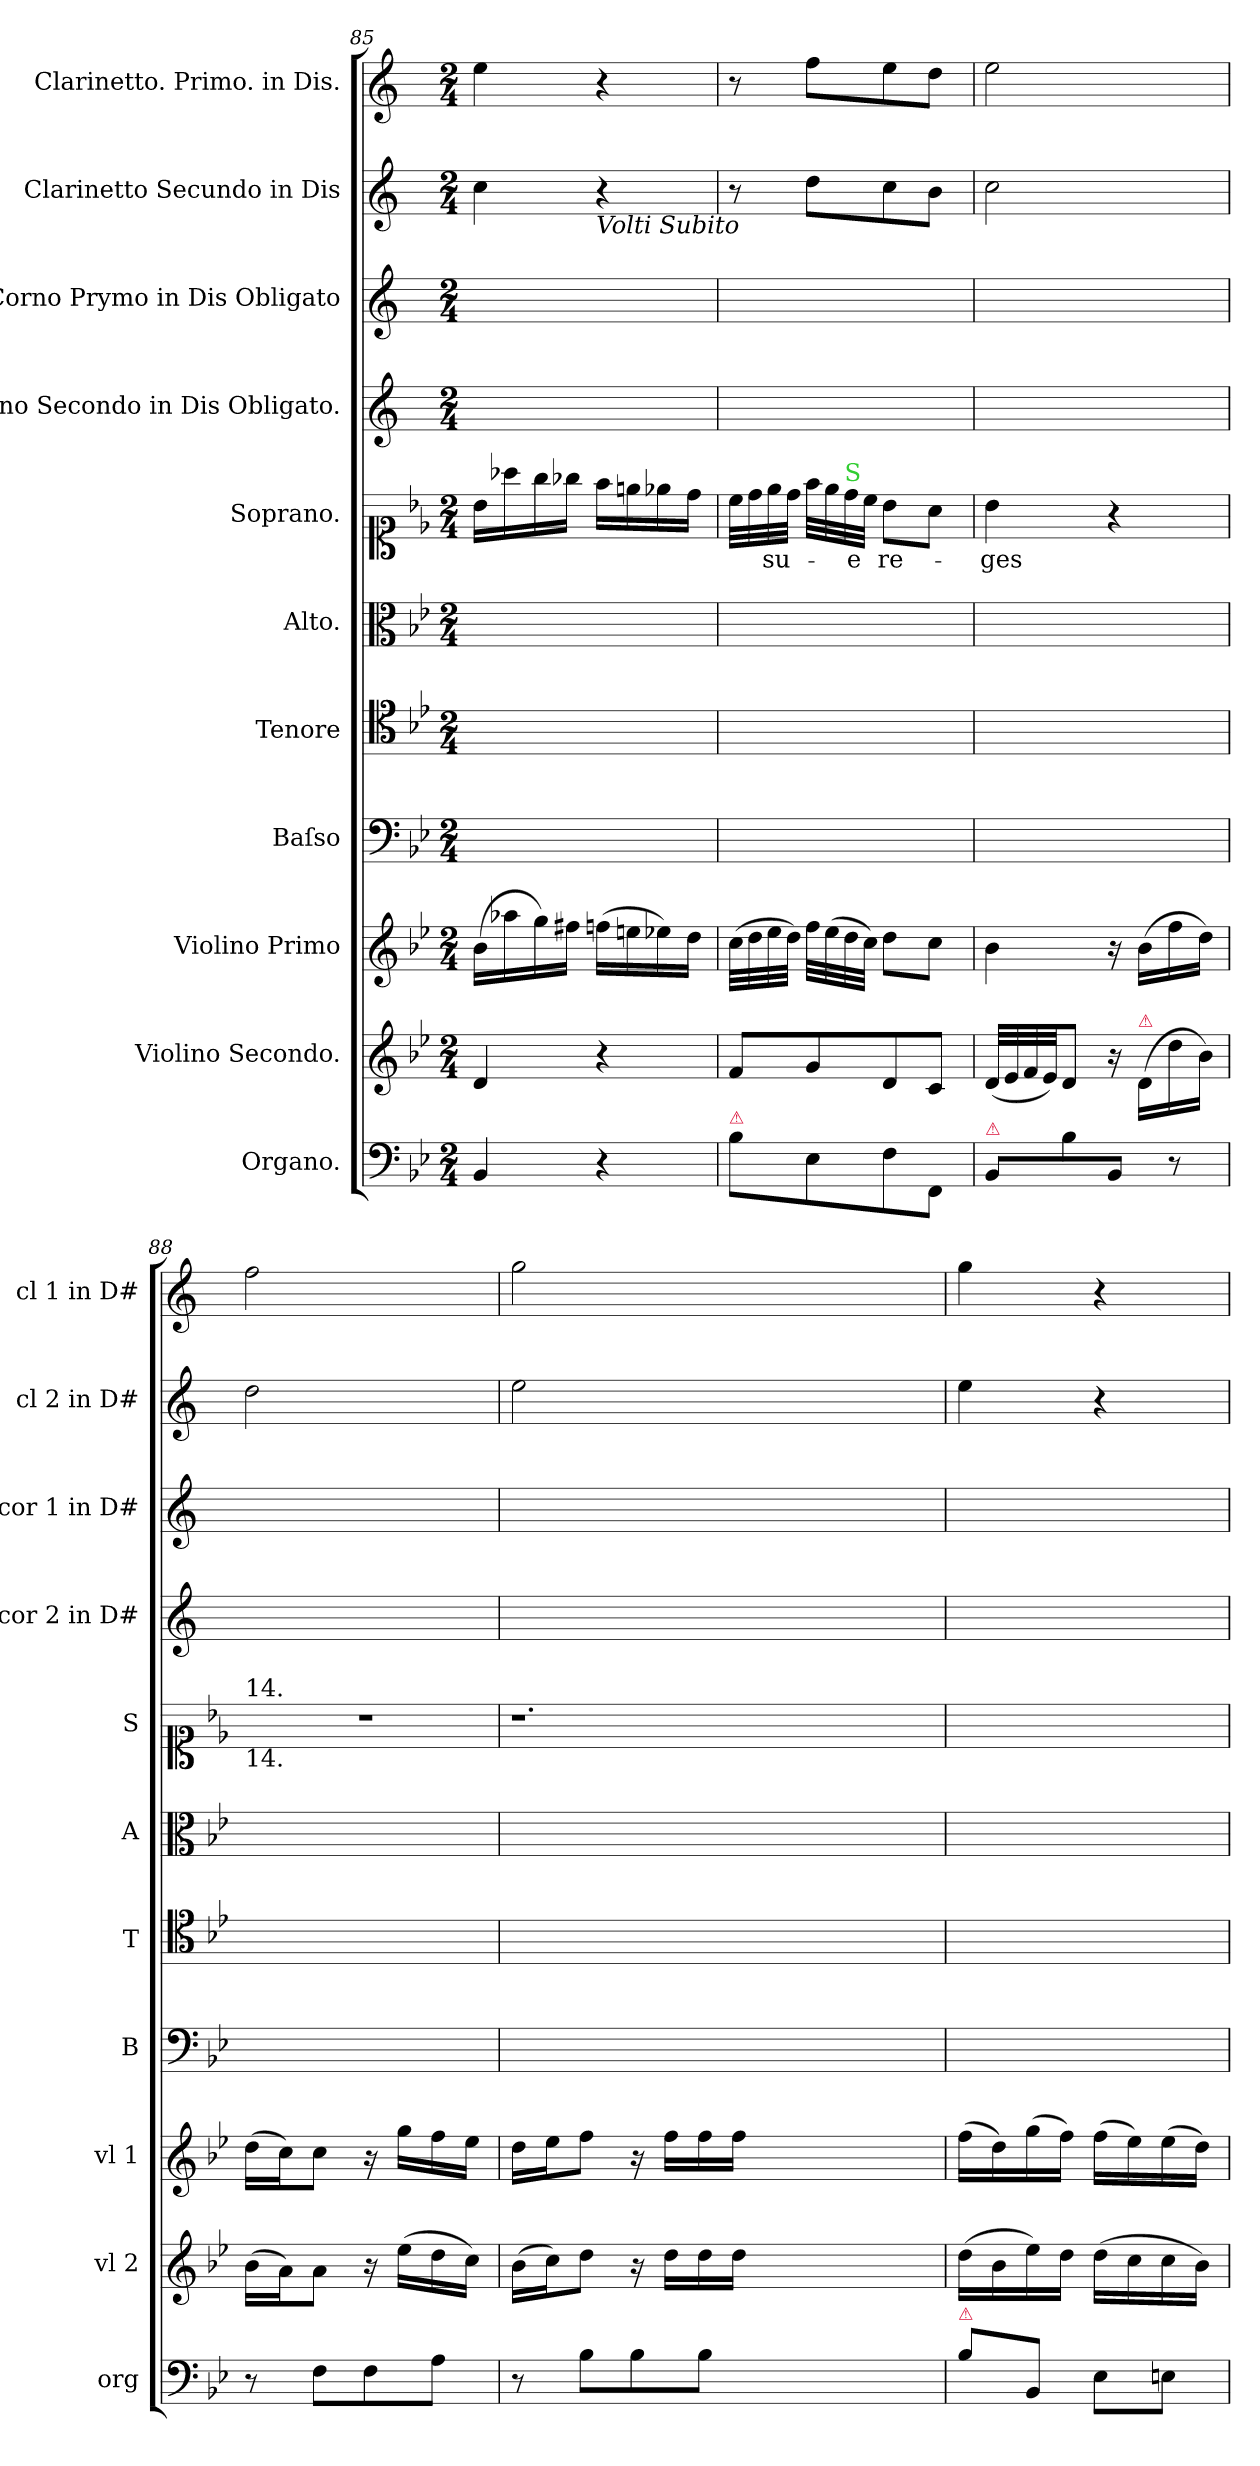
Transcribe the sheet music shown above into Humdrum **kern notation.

**kern	**kern	**dynam	**kern	**kern	**kern	**kern	**kern	**text	**kern	**kern	**kern	**kern
*part11	*part10	*part10	*part9	*part8	*part7	*part6	*part5	*part5	*part4	*part3	*part2	*part1
*staff11	*staff10	*staff10	*staff9	*staff8	*staff7	*staff6	*staff5	*staff5	*staff4	*staff3	*staff2	*staff1
*I"Organo.	*I"Violino Secondo.	*	*I"Violino Primo	*I"Baſso	*I"Tenore	*I"Alto.	*I"Soprano.	*	*I"Corno Secondo in Dis Obligato.	*I"Corno Prymo in Dis Obligato	*I"Clarinetto Secundo in Dis	*I"Clarinetto. Primo. in Dis.
*I'org	*I'vl 2	*	*I'vl 1	*I'B	*I'T	*I'A	*I'S	*	*I'cor 2 in D#	*I'cor 1 in D#	*I'cl 2 in D#	*I'cl 1 in D#
*clefF4	*clefG2	*	*clefG2	*clefF4	*clefC4	*clefC3	*clefC1	*	*clefG2	*clefG2	*clefG2	*clefG2
*	*	*	*	*	*	*	*	*	*ITrd5c9	*ITrd5c9	*ITrd1c2	*ITrd1c2
*k[b-e-]	*k[b-e-]	*	*k[b-e-]	*k[b-e-]	*k[b-e-]	*k[b-e-]	*k[b-e-]	*	*k[b-e-a-]	*k[b-e-a-]	*k[b-e-]	*k[b-e-]
*M2/4	*M2/4	*	*M2/4	*M2/4	*M2/4	*M2/4	*M2/4	*	*M2/4	*M2/4	*M2/4	*M2/4
=85	=85	=85	=85	=85	=85	=85	=85	=85	=85	=85	=85	=85
4BB-/	4d/	.	(16b-\LL	2ryy	2ryy	2ryy	16b-\LL	.	2ryy	2ryy	4b-\	4dd\
.	.	.	16aa-X\	.	.	.	16aa-X\	.	.	.	.	.
.	.	.	16gg\)	.	.	.	16gg\	.	.	.	.	.
.	.	.	16ff#X\JJ	.	.	.	16gg-X\JJ	.	.	.	.	.
!	!	!	!	!	!	!	!	!	!	!	!LO:TX:b:i:t=Volti Subito	!
4r	4r	.	(16ffn\LL	.	.	.	16ff\LL	.	.	.	4r	4r
.	.	.	16een\	.	.	.	16een\	.	.	.	.	.
.	.	.	16ee-X\)	.	.	.	16ee-X\	.	.	.	.	.
.	.	.	16dd\JJ	.	.	.	16dd\JJ	.	.	.	.	.
=86	=86	=86	=86	=86	=86	=86	=86	=86	=86	=86	=86	=86
!LO:TX:a:color=crimson:t=⚠	!	!	!	!	!	!	!	!	!	!	!	!
8B-\L	8f/L	.	(32cc\LLL	2ryy	2ryy	2ryy	32cc\LLL	.	2ryy	2ryy	8r	8r
.	.	.	32dd\	.	.	.	32dd\	.	.	.	.	.
.	.	.	32ee-\	.	.	.	32ee-\	su-	.	.	.	.
.	.	.	32dd\JJJ)	.	.	.	32dd\JJJ	.	.	.	.	.
8E-\	8g/	.	32ff\LLL	.	.	.	32ff\LLL	.	.	.	8cc\L	8ee-\L
.	.	.	(32ee-\	.	.	.	32ee-\	.	.	.	.	.
!	!	!	!	!	!	!	!LO:TX:a:color=limegreen:t=S	!	!	!	!	!
.	.	.	32dd\	.	.	.	32dd\	-e	.	.	.	.
.	.	.	32cc\JJJ)	.	.	.	32cc\JJJ	.	.	.	.	.
8F\	8d/	.	8dd\L	.	.	.	8b-\L	re-	.	.	8b-\	8dd\
8FF/J	8c/J	.	8cc\J	.	.	.	8a\J	.	.	.	8a\J	8cc\J
=87	=87	=87	=87	=87	=87	=87	=87	=87	=87	=87	=87	=87
!LO:TX:a:color=crimson:t=⚠	!	!	!	!	!	!	!	!	!	!	!	!
!	!	!LO:DY:b:rj	!	!	!	!	!	!	!	!	!	!
8BB-/L	(32d/LLL	f&colon;	4b-\	2ryy	2ryy	2ryy	4b-\	-ges	2ryy	2ryy	2b-\	2dd\
.	32e-/	.	.	.	.	.	.	.	.	.	.	.
.	32f/	.	.	.	.	.	.	.	.	.	.	.
.	32e-/JJ)	.	.	.	.	.	.	.	.	.	.	.
8B-\	8d/J	.	.	.	.	.	.	.	.	.	.	.
8BB-/J	16r	.	16r	.	.	.	4r	.	.	.	.	.
!	!LO:TX:a:color=crimson:t=⚠	!	!	!	!	!	!	!	!	!	!	!
.	(16d/LL	.	(16b-\LL	.	.	.	.	.	.	.	.	.
8r	16dd\	.	16ff\	.	.	.	.	.	.	.	.	.
.	16b-\JJ)	.	16dd\JJ)	.	.	.	.	.	.	.	.	.
=88	=88	=88	=88	=88	=88	=88	=88	=88	=88	=88	=88	=88
!	!	!	!	!	!	!	!LO:TX:a:t=14.	!	!	!	!	!
!	!	!	!	!	!	!	!LO:TX:b:t=14.	!	!	!	!	!
8r	(16b-\LL	.	(16dd\LL	2ryy	2ryy	2ryy	2r	.	2ryy	2ryy	2cc\	2ee-\
.	16a\J)	.	16cc\J)	.	.	.	.	.	.	.	.	.
8F\L	8a\J	.	8cc\J	.	.	.	.	.	.	.	.	.
8F\	16r	.	16r	.	.	.	.	.	.	.	.	.
.	(16ee-\LL	.	16gg\LL	.	.	.	.	.	.	.	.	.
8A\J	16dd\	.	16ff\	.	.	.	.	.	.	.	.	.
.	16cc\JJ)	.	16ee-\JJ	.	.	.	.	.	.	.	.	.
=89	=89	=89	=89	=89	=89	=89	=89	=89	=89	=89	=89	=89
8r	(16b-\LL	.	16dd\LL	2ryy	2ryy	2ryy	1.r	.	2ryy	2ryy	2dd\	2ff\
.	16cc\J)	.	16ee-\J	.	.	.	.	.	.	.	.	.
8B-\L	8dd\J	.	8ff\J	.	.	.	.	.	.	.	.	.
8B-\	16r	.	16r	.	.	.	.	.	.	.	.	.
.	16dd\LL	.	16ff\LL	.	.	.	.	.	.	.	.	.
8B-\J	16dd\	.	16ff\	.	.	.	.	.	.	.	.	.
.	16dd\JJ	.	16ff\JJ	.	.	.	.	.	.	.	.	.
1ryy	1ryy	.	1ryy	1ryy	1ryy	1ryy	.	.	1ryy	1ryy	1ryy	1ryy
=90	=90	=90	=90	=90	=90	=90	=90	=90	=90	=90	=90	=90
!LO:TX:a:color=crimson:t=⚠	!	!	!	!	!	!	!	!	!	!	!	!
8B-\L	(16dd\LL	.	(16ff\LL	2ryy	2ryy	2ryy	2ryy	.	2ryy	2ryy	4dd\	4ff\
.	16b-\	.	16dd\)	.	.	.	.	.	.	.	.	.
8BB-/J	16ee-\)	.	(16gg\	.	.	.	.	.	.	.	.	.
.	16dd\JJ	.	16ff\JJ)	.	.	.	.	.	.	.	.	.
8E-\L	(16dd\LL	.	(16ff\LL	.	.	.	.	.	.	.	4r	4r
.	16cc\	.	16ee-\)	.	.	.	.	.	.	.	.	.
8En\J	16cc\	.	(16ee-\	.	.	.	.	.	.	.	.	.
.	16b-\JJ)	.	16dd\JJ)	.	.	.	.	.	.	.	.	.
=	=	=	=	=	=	=	=	=	=	=	=	=
*-	*-	*-	*-	*-	*-	*-	*-	*-	*-	*-	*-	*-
